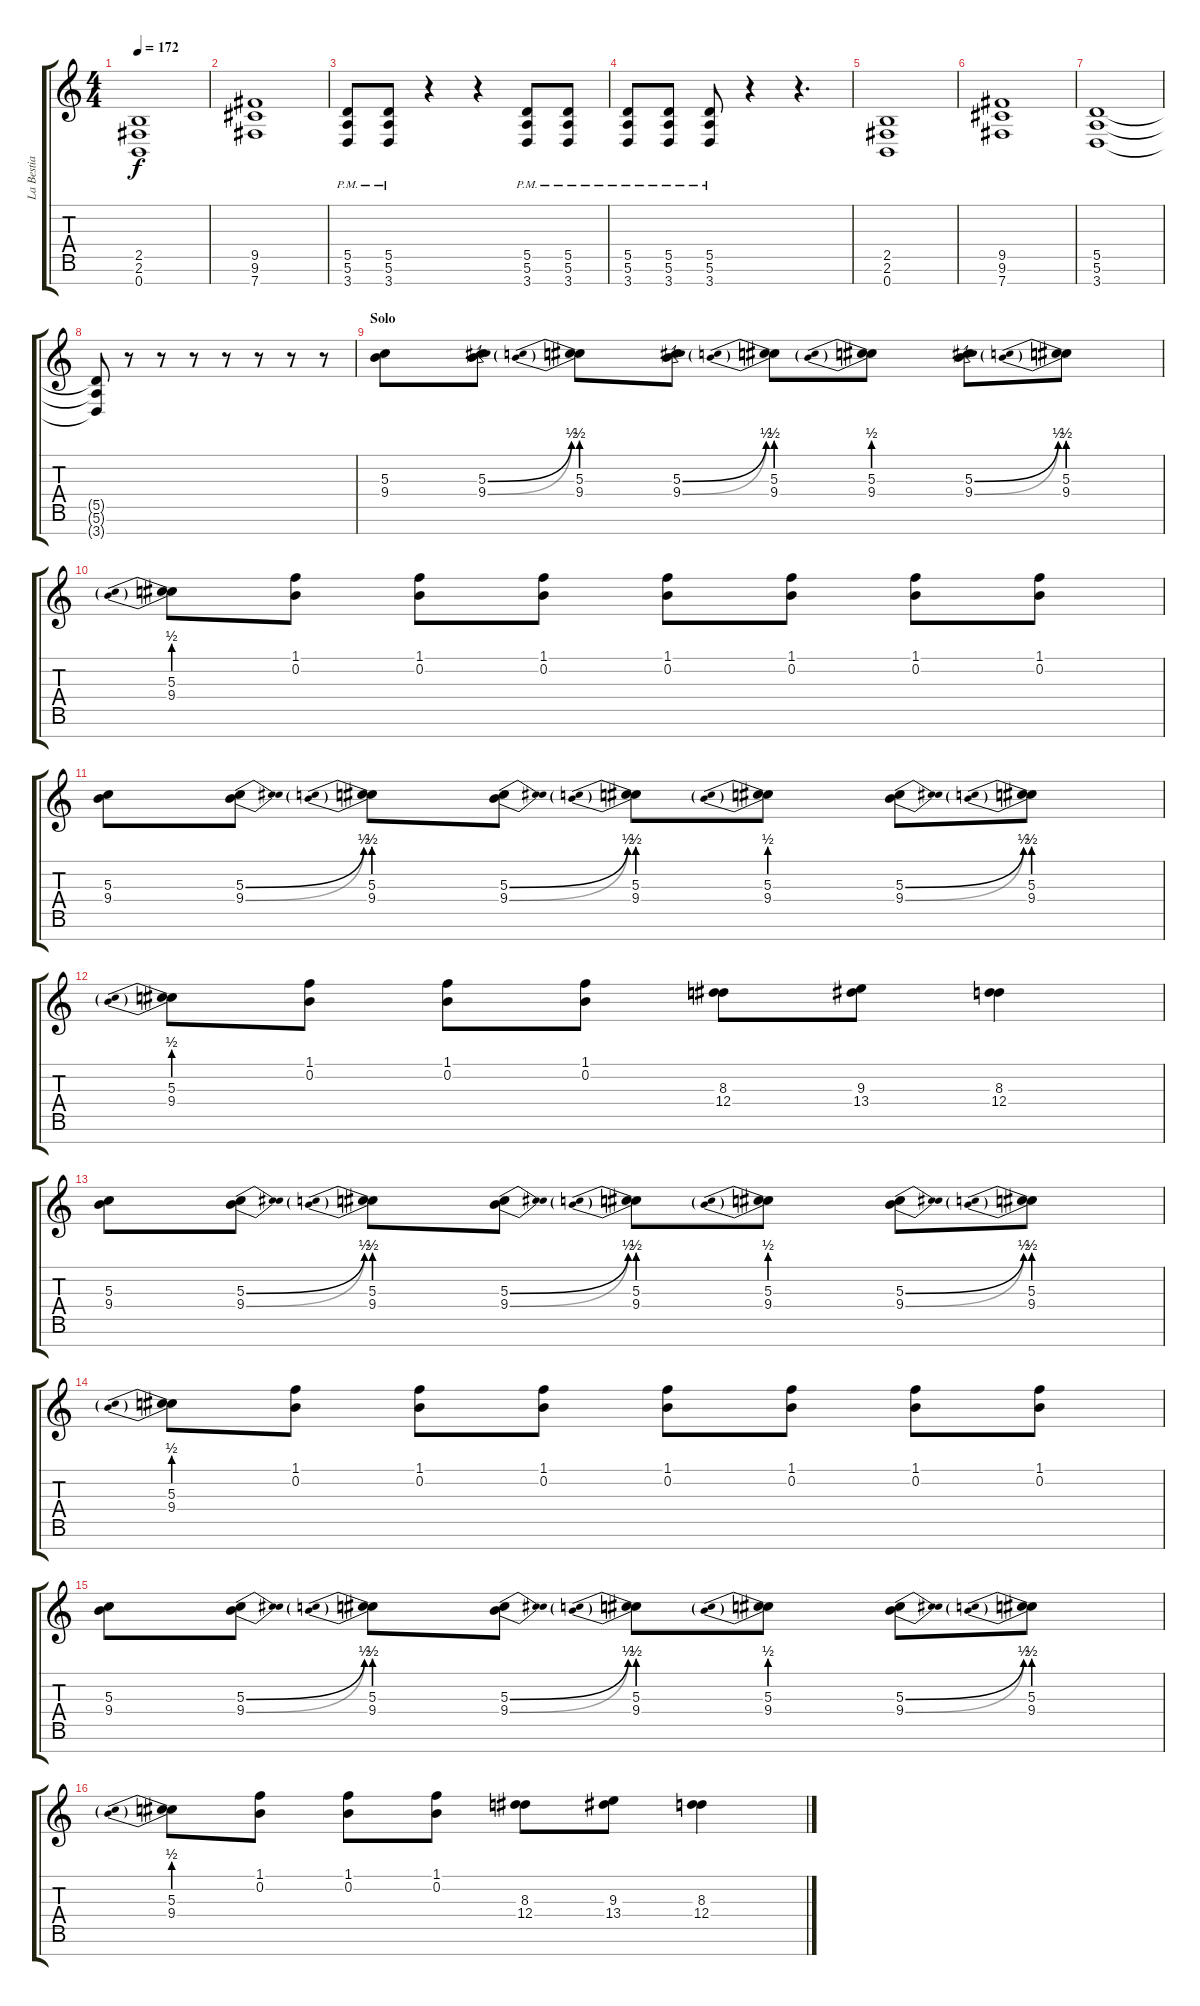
\track ("La Bestia Assatanata (Guitar Effect)" "La Bestia ") {instrument distortionguitar}
\staff {score tabs}
\tuning (E4 B3 G3 D3 A2 E2 B1) {hide}
\ts (4 4)
\tempo 172
\clef g2
\ks c
(2.5 2.6 0.7).1{dy f} |
(9.5 9.6 7.7).1 |
(5.5{pm} 5.6{pm} 3.7{pm}).8 (5.5{pm} 5.6{pm} 3.7{pm}).8 r.4 r.4 (5.5{pm} 5.6{pm} 3.7{pm}).8 (5.5{pm} 5.6{pm} 3.7{pm}).8 |
(5.5{pm} 5.6{pm} 3.7{pm}).8 (5.5{pm} 5.6{pm} 3.7{pm}).8 (5.5{pm} 5.6{pm} 3.7{pm}).8 r.4 r.4{d} |
(2.5 2.6 0.7).1 |
(9.5 9.6 7.7).1 |
(5.5 5.6 3.7).1 |
(5.5{t} 5.6{t} 3.7{t}).8 r.8 r.8 r.8 r.8 r.8 r.8 r.8 |
\section ("" "Solo")
(5.3 9.4).8 (5.3{be (bend 0 0 60 2)} 9.4{be (bend 0 0 60 2)}).8 (5.3{be (prebend 0 2 60 2)} 9.4{be (prebend 0 2 60 2)}).8 (5.3{be (bend 0 0 60 2)} 9.4{be (bend 0 0 60 2)}).8 (5.3{be (prebend 0 2 60 2)} 9.4{be (prebend 0 2 60 2)}).8 (5.3{be (prebend 0 2 60 2)} 9.4{be (prebend 0 2 60 2)}).8 (5.3{be (bend 0 0 60 2)} 9.4{be (bend 0 0 60 2)}).8 (5.3{be (prebend 0 2 60 2)} 9.4{be (prebend 0 2 60 2)}).8 |
(5.3{be (prebend 0 2 60 2)} 9.4{be (prebend 0 2 60 2)}).8 (1.1 0.2).8{instrument guitarharmonics} (1.1 0.2).8 (1.1 0.2).8 (1.1 0.2).8 (1.1 0.2).8 (1.1 0.2).8 (1.1 0.2).8 |
(5.3 9.4).8{instrument distortionguitar} (5.3{be (bend 0 0 60 2)} 9.4{be (bend 0 0 60 2)}).8 (5.3{be (prebend 0 2 60 2)} 9.4{be (prebend 0 2 60 2)}).8 (5.3{be (bend 0 0 60 2)} 9.4{be (bend 0 0 60 2)}).8 (5.3{be (prebend 0 2 60 2)} 9.4{be (prebend 0 2 60 2)}).8 (5.3{be (prebend 0 2 60 2)} 9.4{be (prebend 0 2 60 2)}).8 (5.3{be (bend 0 0 60 2)} 9.4{be (bend 0 0 60 2)}).8 (5.3{be (prebend 0 2 60 2)} 9.4{be (prebend 0 2 60 2)}).8 |
(5.3{be (prebend 0 2 60 2)} 9.4{be (prebend 0 2 60 2)}).8 (1.1 0.2).8{instrument guitarharmonics} (1.1 0.2).8 (1.1 0.2).8 (8.3 12.4).8{instrument distortionguitar} (9.3 13.4).8 (8.3 12.4).4 |
(5.3 9.4).8 (5.3{be (bend 0 0 60 2)} 9.4{be (bend 0 0 60 2)}).8 (5.3{be (prebend 0 2 60 2)} 9.4{be (prebend 0 2 60 2)}).8 (5.3{be (bend 0 0 60 2)} 9.4{be (bend 0 0 60 2)}).8 (5.3{be (prebend 0 2 60 2)} 9.4{be (prebend 0 2 60 2)}).8 (5.3{be (prebend 0 2 60 2)} 9.4{be (prebend 0 2 60 2)}).8 (5.3{be (bend 0 0 60 2)} 9.4{be (bend 0 0 60 2)}).8 (5.3{be (prebend 0 2 60 2)} 9.4{be (prebend 0 2 60 2)}).8 |
(5.3{be (prebend 0 2 60 2)} 9.4{be (prebend 0 2 60 2)}).8 (1.1 0.2).8{instrument guitarharmonics} (1.1 0.2).8 (1.1 0.2).8 (1.1 0.2).8 (1.1 0.2).8 (1.1 0.2).8 (1.1 0.2).8 |
(5.3 9.4).8{instrument distortionguitar} (5.3{be (bend 0 0 60 2)} 9.4{be (bend 0 0 60 2)}).8 (5.3{be (prebend 0 2 60 2)} 9.4{be (prebend 0 2 60 2)}).8 (5.3{be (bend 0 0 60 2)} 9.4{be (bend 0 0 60 2)}).8 (5.3{be (prebend 0 2 60 2)} 9.4{be (prebend 0 2 60 2)}).8 (5.3{be (prebend 0 2 60 2)} 9.4{be (prebend 0 2 60 2)}).8 (5.3{be (bend 0 0 60 2)} 9.4{be (bend 0 0 60 2)}).8 (5.3{be (prebend 0 2 60 2)} 9.4{be (prebend 0 2 60 2)}).8 |
(5.3{be (prebend 0 2 60 2)} 9.4{be (prebend 0 2 60 2)}).8 (1.1 0.2).8{instrument guitarharmonics} (1.1 0.2).8 (1.1 0.2).8 (8.3 12.4).8{instrument distortionguitar} (9.3 13.4).8 (8.3 12.4).4
